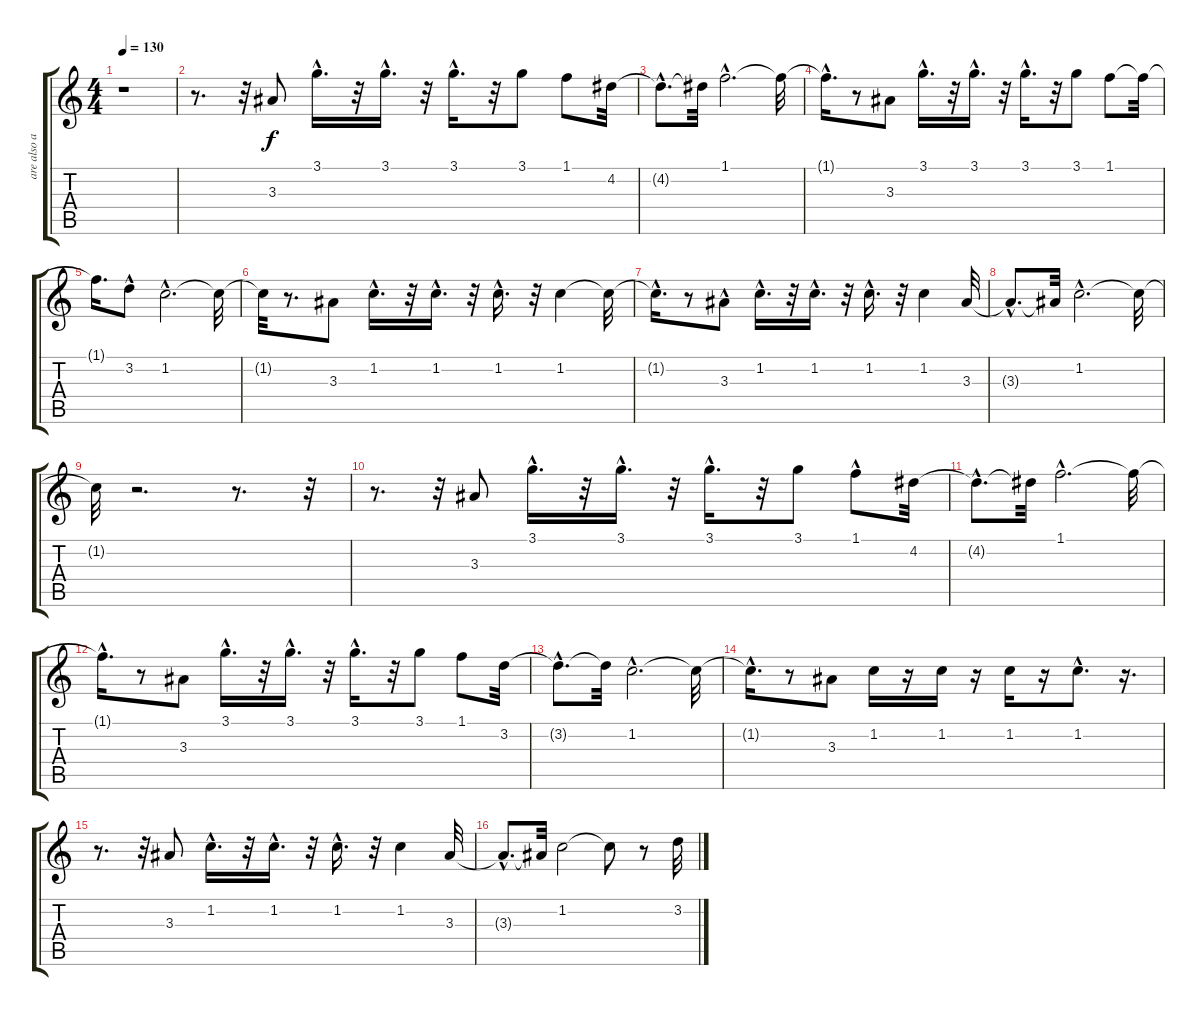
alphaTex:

\track ("are also available." "are also a") {instrument electricguitarjazz}
\staff {score tabs}
\tuning (E4 B3 G3 D3 A2 E2) {hide}
\ts (4 4)
\tempo 130
\clef g2
\ks c
r.1{dy f} |
r.8{d} r.32 3.3.8 3.1{hac}.16{d} r.32 3.1{hac}.16{d} r.32 3.1{hac}.16{d} r.32 3.1.8 1.1.8 4.2.32 |
4.2{hac t}.8{d} 4.2{t}.32 1.1{hac}.2{d} 1.1{t}.32 |
1.1{hac t}.16{d} r.8 3.3.8 3.1{hac}.16{d} r.32 3.1{hac}.16{d} r.32 3.1{hac}.16{d} r.32 3.1.8 1.1.8 1.1{t}.32 |
1.1{t}.16{d} 3.2{hac}.8 1.2{hac}.2{d} 1.2{t}.32 |
1.2{t}.32 r.8{d} 3.3.8 1.2{hac}.16{d} r.32 1.2{hac}.16{d} r.32 1.2{hac}.16{d} r.32 1.2.4 1.2{t}.32 |
1.2{hac t}.16{d} r.8 3.3{hac}.8 1.2{hac}.16{d} r.32 1.2{hac}.16{d} r.32 1.2{hac}.16{d} r.32 1.2.4 3.3.32 |
3.3{hac t}.8{d} 3.3{t}.32 1.2{hac}.2{d} 1.2{t}.32 |
1.2{t}.32 r.2{d} r.8{d} r.32 |
r.8{d} r.32 3.3.8 3.1{hac}.16{d} r.32 3.1{hac}.16{d} r.32 3.1{hac}.16{d} r.32 3.1.8 1.1{hac}.8 4.2.32 |
4.2{hac t}.8{d} 4.2{t}.32 1.1{hac}.2{d} 1.1{t}.32 |
1.1{hac t}.16{d} r.8 3.3.8 3.1{hac}.16{d} r.32 3.1{hac}.16{d} r.32 3.1{hac}.16{d} r.32 3.1.8 1.1.8 3.2.32 |
3.2{hac t}.8{d} 3.2{t}.32 1.2{hac}.2{d} 1.2{t}.32 |
1.2{hac t}.16{d} r.8 3.3.8 1.2.16 r.16 1.2.16 r.16 1.2.16 r.16 1.2{hac}.8{d} r.16{d} |
r.8{d} r.32 3.3.8 1.2{hac}.16{d} r.32 1.2{hac}.16{d} r.32 1.2{hac}.16{d} r.32 1.2.4 3.3.32 |
3.3{hac t}.8{d} 3.3{t}.32 1.2.2 1.2{t}.8 r.8 3.2.32
